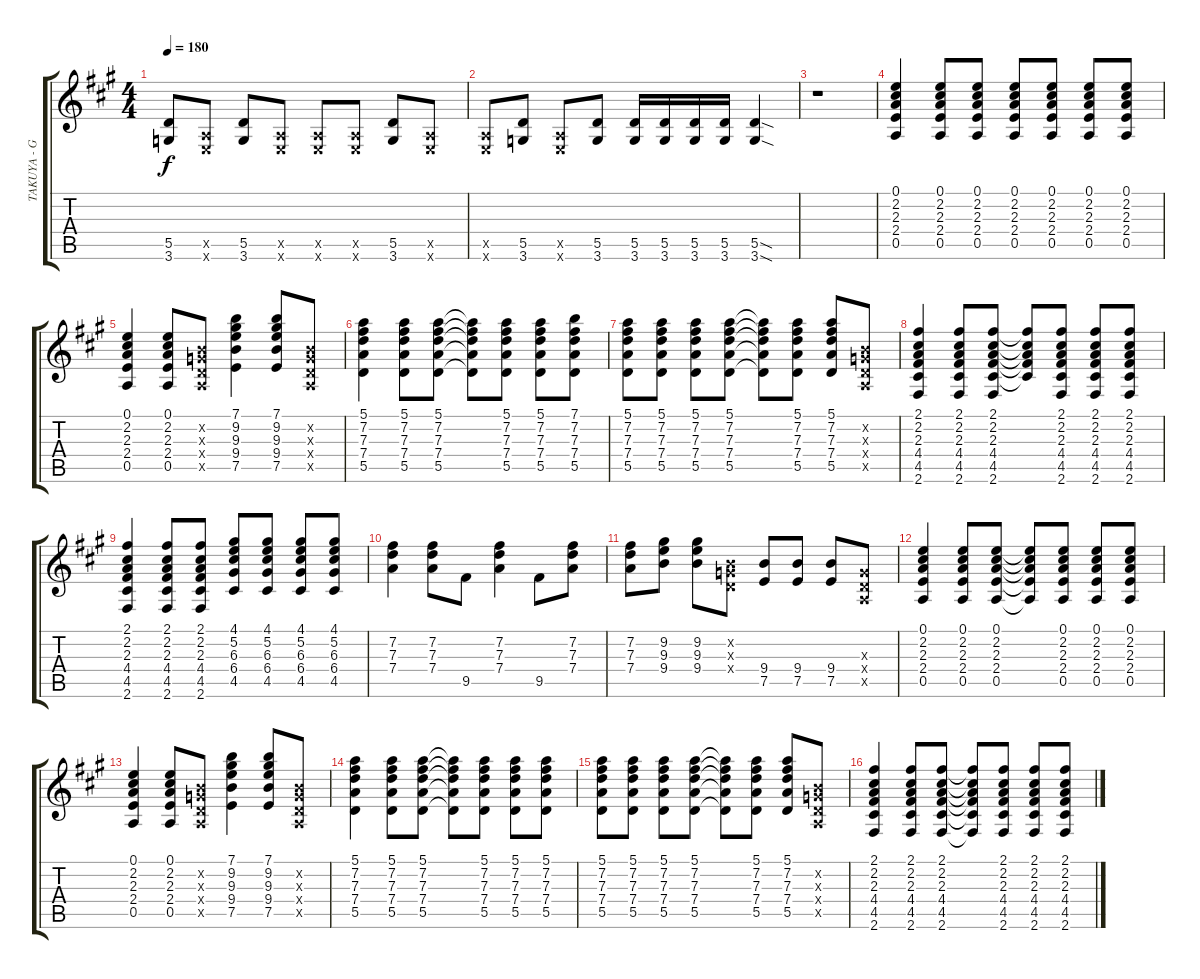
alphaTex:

\track ("TAKUYA - Guitar 2" "TAKUYA - G") {instrument overdrivenguitar}
\staff {score tabs}
\tuning (E4 B3 G3 D3 A2 E2) {hide}
\ts (4 4)
\tempo 180
\clef g2
\ks a
(5.5 3.6).8{dy f} (0.5{x} 0.6{x}).8 (5.5 3.6).8 (0.5{x} 0.6{x}).8 (0.5{x} 0.6{x}).8 (0.5{x} 0.6{x}).8 (5.5 3.6).8 (0.5{x} 0.6{x}).8 |
(0.5{x} 0.6{x}).8 (5.5 3.6).8 (0.5{x} 0.6{x}).8 (5.5 3.6).8 (5.5 3.6).16 (5.5 3.6).16 (5.5 3.6).16 (5.5 3.6).16 (5.5{sod} 3.6{sod}).4 |
r.1 |
(0.1 2.2 2.3 2.4 0.5).4 (0.1 2.2 2.3 2.4 0.5).8 (0.1 2.2 2.3 2.4 0.5).8 (0.1 2.2 2.3 2.4 0.5).8 (0.1 2.2 2.3 2.4 0.5).8 (0.1 2.2 2.3 2.4 0.5).8 (0.1 2.2 2.3 2.4 0.5).8 |
(0.1 2.2 2.3 2.4 0.5).4 (0.1 2.2 2.3 2.4 0.5).8 (0.2{x} 0.3{x} 0.4{x} 0.5{x}).8 (7.1 9.2 9.3 9.4 7.5).4 (7.1 9.2 9.3 9.4 7.5).8 (0.2{x} 0.3{x} 0.4{x} 0.5{x}).8 |
(5.1 7.2 7.3 7.4 5.5).4 (5.1 7.2 7.3 7.4 5.5).8 (5.1 7.2 7.3 7.4 5.5).8 (5.1{t} 7.2{t} 7.3{t} 7.4{t} 5.5{t}).8 (5.1 7.2 7.3 7.4 5.5).8 (5.1 7.2 7.3 7.4 5.5).8 (7.1 7.2 7.3 7.4 5.5).8 |
(5.1 7.2 7.3 7.4 5.5).8{volume 11} (5.1 7.2 7.3 7.4 5.5).8 (5.1 7.2 7.3 7.4 5.5).8 (5.1 7.2 7.3 7.4 5.5).8 (5.1{t} 7.2{t} 7.3{t} 7.4{t} 5.5{t}).8 (5.1 7.2 7.3 7.4 5.5).8 (5.1 7.2 7.3 7.4 5.5).8 (0.2{x} 0.3{x} 0.4{x} 0.5{x}).8 |
(2.1 2.2 2.3 4.4 4.5 2.6).4 (2.1 2.2 2.3 4.4 4.5 2.6).8 (2.1 2.2 2.3 4.4 4.5 2.6).8 (2.1{t} 2.2{t} 2.3{t} 4.4{t} 4.5{t}).8 (2.1 2.2 2.3 4.4 4.5 2.6).8 (2.1 2.2 2.3 4.4 4.5 2.6).8 (2.1 2.2 2.3 4.4 4.5 2.6).8 |
(2.1 2.2 2.3 4.4 4.5 2.6).4 (2.1 2.2 2.3 4.4 4.5 2.6).8 (2.1 2.2 2.3 4.4 4.5 2.6).8 (4.1 5.2 6.3 6.4 4.5).8 (4.1 5.2 6.3 6.4 4.5).8 (4.1 5.2 6.3 6.4 4.5).8 (4.1 5.2 6.3 6.4 4.5).8 |
(7.2 7.3 7.4).4 (7.2 7.3 7.4).8 9.5.8 (7.2 7.3 7.4).4 9.5.8 (7.2 7.3 7.4).8 |
(7.2 7.3 7.4).8 (9.2 9.3 9.4).8 (9.2 9.3 9.4).8 (0.2{x} 0.3{x} 0.4{x}).8 (9.4 7.5).8 (9.4 7.5).8 (9.4 7.5).8 (0.3{x} 0.4{x} 0.5{x}).8 |
(0.1 2.2 2.3 2.4 0.5).4 (0.1 2.2 2.3 2.4 0.5).8 (0.1 2.2 2.3 2.4 0.5).8 (0.1{t} 2.2{t} 2.3{t} 2.4{t} 0.5{t}).8 (0.1 2.2 2.3 2.4 0.5).8 (0.1 2.2 2.3 2.4 0.5).8 (0.1 2.2 2.3 2.4 0.5).8 |
(0.1 2.2 2.3 2.4 0.5).4 (0.1 2.2 2.3 2.4 0.5).8 (0.2{x} 0.3{x} 0.4{x} 0.5{x}).8 (7.1 9.2 9.3 9.4 7.5).4 (7.1 9.2 9.3 9.4 7.5).8 (0.2{x} 0.3{x} 0.4{x} 0.5{x}).8 |
(5.1 7.2 7.3 7.4 5.5).4 (5.1 7.2 7.3 7.4 5.5).8 (5.1 7.2 7.3 7.4 5.5).8 (5.1{t} 7.2{t} 7.3{t} 7.4{t} 5.5{t}).8 (5.1 7.2 7.3 7.4 5.5).8 (5.1 7.2 7.3 7.4 5.5).8 (5.1 7.2 7.3 7.4 5.5).8 |
(5.1 7.2 7.3 7.4 5.5).8 (5.1 7.2 7.3 7.4 5.5).8 (5.1 7.2 7.3 7.4 5.5).8 (5.1 7.2 7.3 7.4 5.5).8 (5.1{t} 7.2{t} 7.3{t} 7.4{t} 5.5{t}).8 (5.1 7.2 7.3 7.4 5.5).8 (5.1 7.2 7.3 7.4 5.5).8 (0.2{x} 0.3{x} 0.4{x} 0.5{x}).8 |
(2.1 2.2 2.3 4.4 4.5 2.6).4 (2.1 2.2 2.3 4.4 4.5 2.6).8 (2.1 2.2 2.3 4.4 4.5 2.6).8 (2.1{t} 2.2{t} 2.3{t} 4.4{t} 4.5{t} 2.6{t}).8 (2.1 2.2 2.3 4.4 4.5 2.6).8 (2.1 2.2 2.3 4.4 4.5 2.6).8 (2.1 2.2 2.3 4.4 4.5 2.6).8
